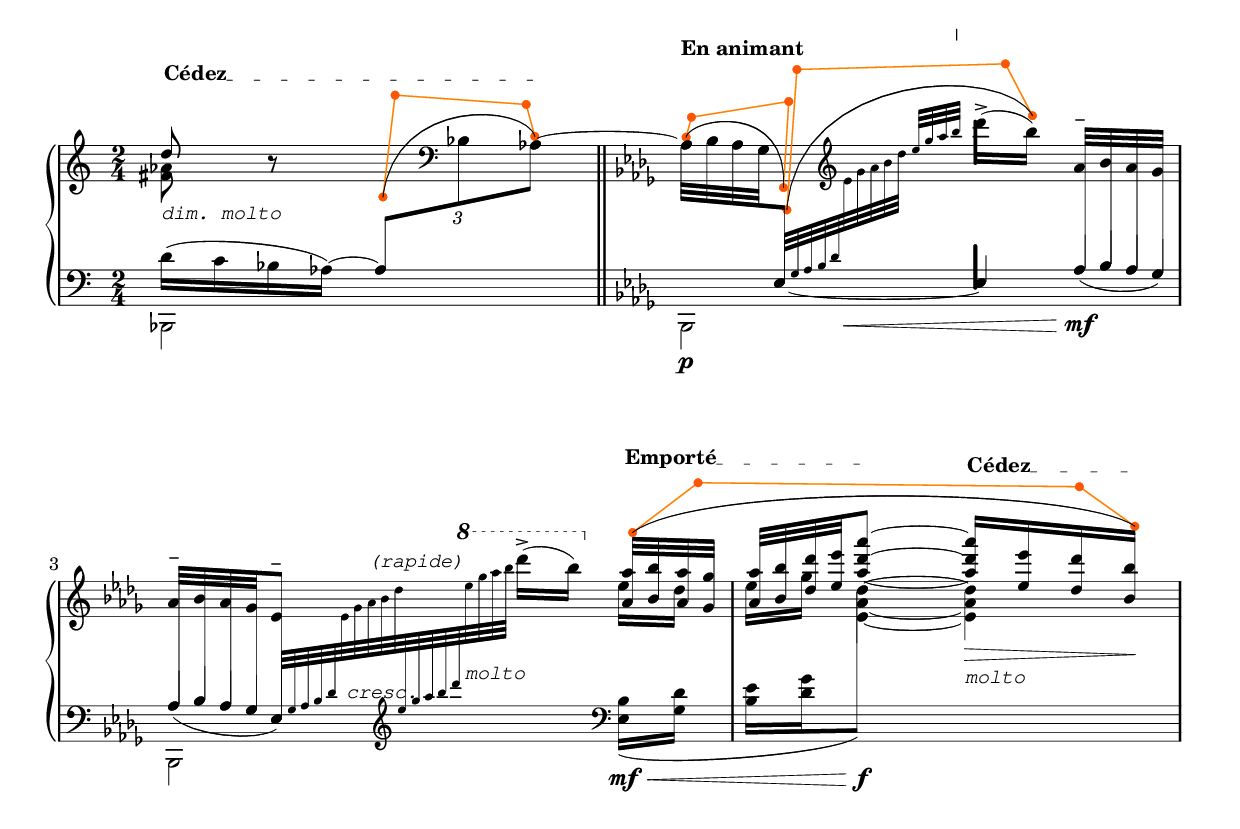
% set autoformat off
%
% Created (24/06/2020) by Paolo-Prete.
% This file is part of Spontini-Editor project.
%
% Spontini-Editor is free software: you can redistribute it and/or modify
% it under the terms of the GNU General Public License as published by
% the Free Software Foundation, either version 3 of the License, or
% (at your option) any later version.
% Spontini-Editor is distributed in the hope that it will be useful,
% but WITHOUT ANY WARRANTY; without even the implied warranty of
% MERCHANTABILITY or FITNESS FOR A PARTICULAR PURPOSE.  See the
% GNU General Public License for more details.
%
% You should have received a copy of the GNU General Public License
% along with Spontini-Editor. If not, see <http://www.gnu.org/licenses/>.
%

\include "../lib/ly/jssvg.ly"
\include "../lib/ly/tabular-functions.ly"
%
% Created (24/06/2020) by Paolo-Prete.
% This file is part of Spontini-Editor project.
%
% Spontini-Editor is free software: you can redistribute it and/or modify
% it under the terms of the GNU General Public License as published by
% the Free Software Foundation, either version 3 of the License, or
% (at your option) any later version.
% Spontini-Editor is distributed in the hope that it will be useful,
% but WITHOUT ANY WARRANTY; without even the implied warranty of
% MERCHANTABILITY or FITNESS FOR A PARTICULAR PURPOSE.  See the
% GNU General Public License for more details.
%
% You should have received a copy of the GNU General Public License
% along with Spontini-Editor. If not, see <http://www.gnu.org/licenses/>.
%

#(define volatinaFontSize -4.8)
volatina = #(define-music-function (parser location frac mus) (pair? ly:music?)
#{
   \override Voice.NoteHead.font-size = #volatinaFontSize
   \override Voice.Rest.font-size = #volatinaFontSize
   \override Voice.Accidental.font-size = #volatinaFontSize
   \override Voice.Script.font-size = #volatinaFontSize
   \once \override Voice.TupletBracket.stencil = ##f
   \once \override Voice.TupletNumber.stencil = ##f
   \tuplet $frac $mus
   \revert Voice.NoteHead.font-size
   \revert Voice.Rest.font-size
   \revert Voice.Accidental.font-size
   \revert Voice.Script.font-size
#})

shClefAtLeft = #(define-music-function (parser location num) (number?)
#{ \once\override Staff.Clef.X-extent = #(cons num num) #})

% Thanks to Harm, see: http://lilypond.1069038.n5.nabble.com/angle-of-a-tuplet-bracket-td55019.html
tupletAngles =
#(define-music-function (parser location y-off angl)(number? number?)
"
 angl is supposed to be the angle of the TupletBracket in degrees,
 y-off a (possible) offset in Y-direction
 "
#{
\once\override TupletBracket.after-line-breaking =
#(lambda (grob)
  (let* ((pos (ly:grob-property grob 'positions))
         (y-length (interval-length pos))
         (st (ly:tuplet-bracket::print grob))
         (st-x-ext (ly:stencil-extent st X))
         (st-x-length (interval-length st-x-ext))
         (alpha (degrees->radians angl))
         (new-start (+ (car pos) y-off))
         (new-y (* st-x-length (tan alpha))))
  (ly:grob-set-property! grob 'positions (cons new-start (+ new-start new-y)))))
#})

checkFontFile = #(define-scheme-function (parser location fontName fontFile) (string? string?)
(let
  ((warning (not (string-contains (ly:font-config-get-font-file fontName) fontFile))))
  (if warning
    (begin
      (display "\nwarning: font '")
      (display fontFile)
      (display "' not found!\n")
    )
  )
))

#(define dummyNum 0)
CHUNKSTART = {}
CHUNKEND = {}
COMMONDELIMITER = #(define-scheme-function (parser location) () (set! dummyNum 0))
SECTIONSTART = #(define-scheme-function (parser location sectionNum) (number?) (set! dummyNum 0))
LINKPAGEBREAK = #(define-scheme-function (parser location pbNum) (number?) (set! dummyNum 0))
SECTIONEND = #(define-scheme-function (parser location) () (set! dummyNum 0))
UNLINKPAGEBREAK = #(define-scheme-function (parser location) () (set! dummyNum 0))
pageBreakDummy = {}

requireVersion =
#(define-scheme-function (version then else)
   (string? scheme? scheme?)
   (define (list< x y)
     (if (null? x)
         #f
         (cond ((< (car x) (car y)) #t)
               ((> (car x) (car y)) #f)
               (else (list< (cdr x) (cdr y))))))
   (let* ((split (string-split version #\.))
          (nversion (map string->number split))
          (tversion (ly:version)))
     (if (list< tversion nversion)
         else
         then)))


\version "2.19.84"

%-------------------%
% START LAYOUT DEFS %
%-------------------%

setLayoutVars = {

#(set! volatinaFontSize -4.8)
\override Staff.VerticalAxisGroup.staff-staff-spacing =
#'((basic-distance . 9)
(minimum-distance . 12)
(maximum-distance . 9)
(padding . -9)
(stretchability . 0))
$(set! cpDiameter 0.4)
\set Score.proportionalNotationDuration = #(ly:make-moment 1/32)
\override Score.Script.padding = 0.4
\override Score.Stem.thickness = #1
\override Score.StaffSymbol.thickness = #0.55
\override Score.StaffSymbol.staff-space = #0.85
\override Score.Script.font-size = #-2
\override Score.DynamicText.font-size = #-1
\override Score.Accidental.font-size = #-2
\override Score.KeySignature.font-size = #-2
\override Score.NoteHead.font-size = #-1.8
\override Score.Rest.font-size = #-1
\override Score.Clef.font-size = #-1.3
\override Score.Dots.font-size = #-1.3
\override Score.TimeSignature.font-size = #-1.3
\override Score.TextScript.font-size = #2
\override Score.TextScript.outside-staff-padding = #1
\override Score.TextSpanner.outside-staff-padding = #1
\override Score.OttavaBracket.outside-staff-padding = #0.7
\override Score.Script.padding = #0.8
\override Score.Script.outside-staff-padding = #0.8
\override Score.DynamicLineSpanner.padding = #0.8
\override Score.DynamicLineSpanner.outside-staff-padding = #0.8
% Ensures compatibility for Chrome/ium and FF
\override Score.TextScript.font-family = #'typewriter

% Set this to "true" if you want to show colored layers
% (NOTE: If it is set to "true", jstweaks can't be modified)
#(showColoredLayers "false")

#(set! showEditorStuff "true")

}

\paper {
  indent = 0\cm
  system-system-spacing.basic-distance = #30
}

startAgogicSpan = #(define-music-function (parser location str mus) (string? ly:music?) #{
 \once \override Staff.TextSpanner.bound-details.left.text = \markup { \normal-text \small \bold #str } $mus \startTextSpan
#})

stopAgogicSpan = #(define-music-function (parser location mus) (ly:music?) #{
 $mus \stopTextSpan
#})

exprMark =  #(define-music-function (parser location str) (string?)
#{ -\markup { \small \italic #str } #})

agogicMark =  #(define-music-function (parser location str) (string?)
#{ -\markup { \normal-text \small \bold #str } #})

%-------------------%
% END LAYOUT DEFS %
%-------------------%

%-----------------%
% START __JSSVG__ %
%-----------------%

"j8" = #(define-music-function (parser location mus) (ly:music?) #{
\jsTweak "10" "extra-offset" #'(0.545 . -1.299) $mus
#})

"j7" = #(define-music-function (parser location mus) (ly:music?) #{
\jsOnceOverride "8" "X-offset" #'(1.800) NoteColumn $mus
#})

"j6" = #(define-music-function (parser location mus) (ly:music?) #{
\jsShape "7" "cpts" #'((0.667 . -4.639) (0.154 . 3.547) (1.496 . 0.847) (0 . 0)) $mus
#})

"j5" = #(define-music-function (parser location mus) (ly:music?) #{
\jsShape "6" "cpts" #'((1.054 . -9.976) (-0.202 . 3.838) (0.037 . 2.171) (0.121 . -2.154)) $mus
#})

"j4" = #(define-music-function (parser location mus) (ly:music?) #{
\jsOnceOffset "5" "positions" #'(-0.526 . 1.754) $mus
#})

"j3" = #(define-music-function (parser location mus) (ly:music?) #{
\jsShape "4" "cpts" #'((-0.019 . -0.09) (-0.989 . 0.794) (3.719 . 2.89) (1.865 . -5.302)) $mus
#})

"j2" = #(define-music-function (parser location mus) (ly:music?) #{
\jsOnceOffset "3" "positions" #'(-1.053 . 3.332) $mus
#})

"j1" = #(define-music-function (parser location mus) (ly:music?) #{
\jsOnceOverride "2" "extra-offset-y" #'(-2.612) TupletNumber $mus
#})

%-----------------%
% END __JSSVG__   %
%-----------------%

%----------------%
% START __VARS__ %
%----------------%

#(define v2 #{
\once \override Voice.NoteColumn.X-offset = 0.3
#})

#(define v1 #{
% prevents a "may not find good beam slope" warning
\once \override Beam.positions = #'( 7 . 7)
#})

%----------------%
% END __VARS__   %
%----------------%

upper = {

%%%%%%%%%%%%%%%%%%%%%%%%%%%
%%%%%%%%%%%%%%%%%%%%%%%%%%%
%%%%       SCORE       %%%%
%%%%%%%%%%%%%%%%%%%%%%%%%%%
%%%%%%%%%%%%%%%%%%%%%%%%%%%

%%%%%%%%%%%%%%%%%%%%%%%%%%%%%%%%%%%%%%%%%%%%%%%%%%%%%%%%%%%%%%%%%%%%%
% Préludes, Livre 1 (Debussy, Claude)
% ... Voiles (extrait)
% https://imslp.org/wiki/Pr%C3%A9ludes%2C_Livre_1_(Debussy%2C_Claude)
%%%%%%%%%%%%%%%%%%%%%%%%%%%%%%%%%%%%%%%%%%%%%%%%%%%%%%%%%%%%%%%%%%%%%

\setLayoutVars

%%%%%%%%%%%%%%%
%% MEASURE 1 %%
%%%%%%%%%%%%%%%

\time 2/4

<<

%% LAYER 1
\setCrossStaffVoiceContext "ctx1"
\easyCrossStaffII #layer1DefaultColor %TMODE
  { \CS \clef treble \startAgogicSpan "Cédez" s16 \CS s  \CS \vTwoTemp s \CS s      \CS \"j1" \tupletDown 3/2 ##f { s8 \"j6" \( \CS \clef bass bes \CS \stopAgogicSpan as]~\) } \bar "||" \CS }
  { \CS \clef bass  d'16[\(                       \CS c' \CS bes         \CS as]\)~ \CS \hiddenTuplet 3/2 {  as8[               \CS s              \CS s  }                               \CS }
#'( \CS D                                         \CS -  \CS -           \CS -      \CS C                                       \CS -              \CS -                                  \CS )

\\
%% LAYER 2
\crossStaffTableVoice #layer2DefaultColor "upper"
{ \stemUp d''8 b'\rest }

\\
%% LAYER 3
\crossStaffTableVoice #layer3DefaultColor "upper"
{ \stemDown <fis' as'>8 _\exprMark "dim. molto" }

\\
%% LAYER 4
\crossStaffTableVoice #layer4DefaultColor "lower"
{ \stemDown bes,,2 }

>>

%%%%%%%%%%%%%%%
%% MEASURE 2 %%
%%%%%%%%%%%%%%%

<<

%% LAYER 1
\easyCrossStaff #layer1DefaultColor %TMODE
  { \CS \key bes \minor as32\"j4" [\"j3" \(^\agogicMark "En animant" \CS bes \CS as \CS ges \CS \vFourTemp s8\) \CS s4                      \CS }
  { \CS \key bes \minor s32\p                                        \CS s   \CS s  \CS s   \CS es8]~           \CS \once \stemUp \"j7" es4 \CS }
#'( \CS C                                                            \CS -   \CS -  \CS -   \CS -               \CS -                       \CS )

\\
%% LAYER 2
\unsetCrossStaffVoiceContext
\easyCrossStaff #layer2DefaultColor %TMODE
  { \CS s8 \CS \volatina 14/4 { \vThreeTemp { s32 \"j5" \( } \CS s   \CS s  \CS s   \CS s    \CS \clef treble es' \CS ges' \CS as' \CS bes' \CS des''] \CS es''[ \CS ges'' \CS as'' \CS bes''] } \CS \"j7" des'''16[(^> \CS bes'']\)) \CS as'32[^- \CS bes' \CS as' \CS ges'] \CS }
  { \CS s8 \CS \volatina 14/4 { $v2 $v1 es32 \"j2" [         \CS ges \CS as \CS bes \CS des' \CS s\<              \CS s    \CS s   \CS s    \CS s      \CS s     \CS s     \CS s    \CS s }      \CS s16                \CS s         \CS as32(\mf \CS bes  \CS as  \CS ges)  \CS }
#'( \CS N  \CS C                                             \CS -   \CS -  \CS -   \CS -    \CS -                \CS -    \CS -   \CS -    \CS -      \CS U     \CS -     \CS -    \CS -        \CS N                  \CS -         \CS U        \CS -    \CS -   \CS -     \CS )

\\
%% LAYER 3
\crossStaffTableVoice #layer3DefaultColor "lower"
{ \stemDown bes,,2 }

>>

\break

%%%%%%%%%%%%%%%
%% MEASURE 3 %%
%%%%%%%%%%%%%%%

% Note: setting \context Voice = "tempctx" allows to have the spanner on different measures
\once \override Score.TextSpanner.bound-details.left.text = \markup { \small \bold "Cédez" }

<<

%% LAYER 1
\easyCrossStaff #layer1DefaultColor %TMODE
  { as'32[^- \CS bes' \CS as' \CS ges' \CS es'8]^- \CS des''''16[^>( \CS bes'''])\ottava #0 \CS  es''16[ \CS des''] \CS }
  { as32(    \CS bes  \CS as  \CS ges  \CS es8)    \CS s16           \CS s                  \CS  s16     \CS s      \CS }
#'( U        \CS -    \CS -   \CS -    \CS -       \CS N             \CS -                  \CS  -       \CS -      \CS )

\\
%% LAYER 2
\easyCrossStaff #layer2DefaultColor %TMODE
  { s8 \CS \volatina 19/4 { s32       \CS s   \CS s  \CS s   \CS s    \CS es'                       \CS ges' \CS as'^\exprMark "(rapide)" \CS bes' \CS des'' \CS s                 \CS s     \CS s    \CS s     \CS s      \CS \ottava #1 es'''    \CS ges''' \CS as''' \CS bes'''] } }
  { s8 \CS \volatina 19/4 { $v2 es32[ \CS ges \CS as \CS bes \CS des' \CS s\"j8"^\exprMark "cresc." \CS s    \CS s                        \CS s    \CS s     \CS \clef treble es'' \CS ges'' \CS as'' \CS bes'' \CS des''' \CS s^\exprMark "molto" \CS s      \CS s     \CS s     }   }
#'( -  \CS C                          \CS -   \CS -  \CS -   \CS -    \CS -                         \CS -    \CS -                        \CS -    \CS -     \CS -                 \CS -     \CS -    \CS -     \CS -      \CS -                   \CS -      \CS -     \CS -         )

\\
%% LAYER 3
\crossStaffTableVoice #layer3DefaultColor "upper" "ctx2"
{ \stemUp s4. \startAgogicSpan "Emporté" <as'' as'>32[\jsShape "11" "cpts" #'((0 . 0) (3.556 . 1.914) (-2.512 . 0.838) (0 . 0)) ^\( <bes'' bes'> <as'' as'> <ges'' ges'>] }

\\
%% LAYER 4
\crossStaffTableVoice #layer4DefaultColor "lower"
{ \stemDown bes,,2 }

\\
%% LAYER 5
\crossStaffTableVoice #layer5DefaultColor "lower" "ctx3"
{ s4. \clef bass <es bes>16[_\(\mf\< \CS <ges des'>] }

>>

%%%%%%%%%%%%%%%
%% MEASURE 4 %%
%%%%%%%%%%%%%%%

<<

%% LAYER 1
\setCrossStaffVoiceContext "ctx3"
\easyCrossStaff #layer1DefaultColor %TMODE
  { s16          \CS s           \CS <es' as' des''>8~ \CS \once \stemDown <es' as' des''>4 \CS }
  { <bes es'>16[ \CS <des' ges'> \CS s8]\)\f           \CS s4                               \CS }
#'( D            \CS -           \CS -                 \CS N                                \CS )

\\
%% LAYER 2
\crossStaffTableVoice #layer2DefaultColor "upper" "ctx2"
{
  \stemUp <as'' as'>32[ <bes'' bes'> <des''' des''> <es''' es''> <as'' des''' as'''>8]~\stopTextSpan
  \startAgogicSpan  "Cédez" <as'' des''' as'''>16[ \>_\exprMark "molto" <es''' es''>
  <des''' des''> \stopAgogicSpan <bes'' bes'>]\)\!
}

\\
%% LAYER 3
\crossStaffTableVoice #layer3DefaultColor "upper"
{ \stemDown es''16[ ges''] }

>>

} %end upper
lower = { }

\include "../lib/ly/piano-template.ly"